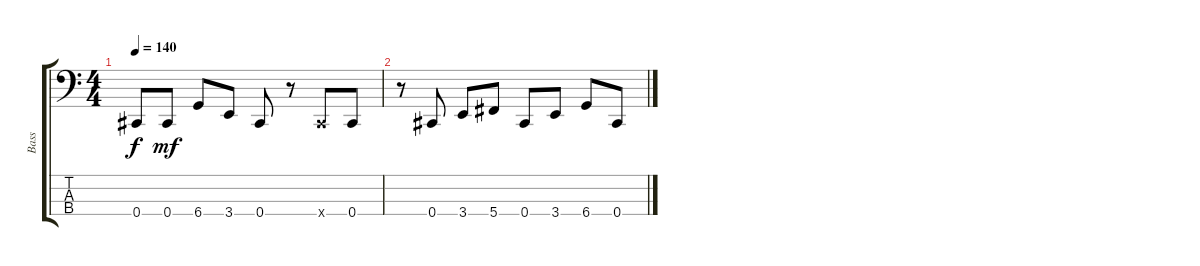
\track ("Bass" "Bass") {instrument electricbassfinger}
\staff {score tabs}
\tuning (Gb2 Db2 Ab1 Db1) {hide}
\ts (4 4)
\tempo 140
\clef f4
\ks c
0.4{t}.8{dy f} 0.4.8{dy mf} 6.4.8 3.4.8 0.4.8 r.8 0.4{x}.8 0.4.8 |
r.8 0.4.8 3.4.8 5.4.8 0.4.8 3.4.8 6.4.8 0.4.8
